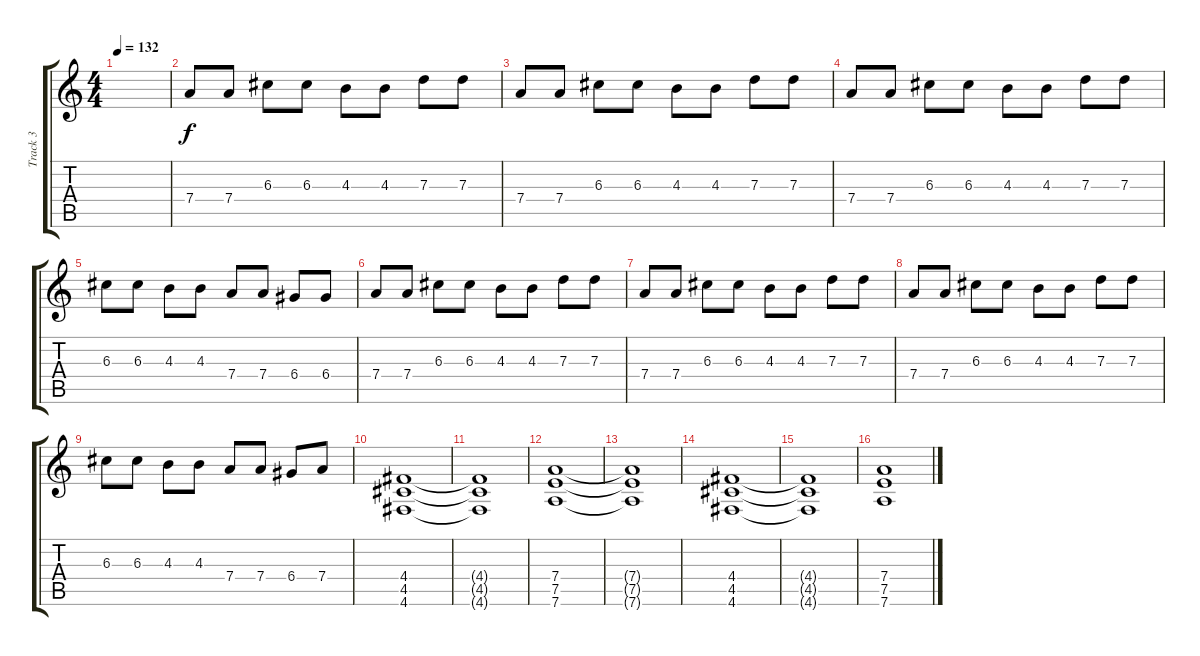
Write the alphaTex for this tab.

\track ("Track 3" "Track 3") {instrument overdrivenguitar}
\staff {score tabs}
\tuning (E4 B3 G3 D3 A2 D2) {hide}
\ts (4 4)
\tempo 132
\clef g2
\ks c
|
7.4.8 7.4.8 6.3.8 6.3.8 4.3.8 4.3.8 7.3.8 7.3.8 |
7.4.8 7.4.8 6.3.8 6.3.8 4.3.8 4.3.8 7.3.8 7.3.8 |
7.4.8 7.4.8 6.3.8 6.3.8 4.3.8 4.3.8 7.3.8 7.3.8 |
6.3.8 6.3.8 4.3.8 4.3.8 7.4.8 7.4.8 6.4.8 6.4.8 |
7.4.8 7.4.8 6.3.8 6.3.8 4.3.8 4.3.8 7.3.8 7.3.8 |
7.4.8 7.4.8 6.3.8 6.3.8 4.3.8 4.3.8 7.3.8 7.3.8 |
7.4.8 7.4.8 6.3.8 6.3.8 4.3.8 4.3.8 7.3.8 7.3.8 |
6.3.8 6.3.8 4.3.8 4.3.8 7.4.8 7.4.8 6.4.8 7.4.8 |
(4.4 4.5 4.6).1{instrument pad1newage} |
(4.4{t} 4.5{t} 4.6{t}).1 |
(7.4 7.5 7.6).1 |
(7.4{t} 7.5{t} 7.6{t}).1 |
(4.4 4.5 4.6).1 |
(4.4{t} 4.5{t} 4.6{t}).1 |
(7.4 7.5 7.6).1
